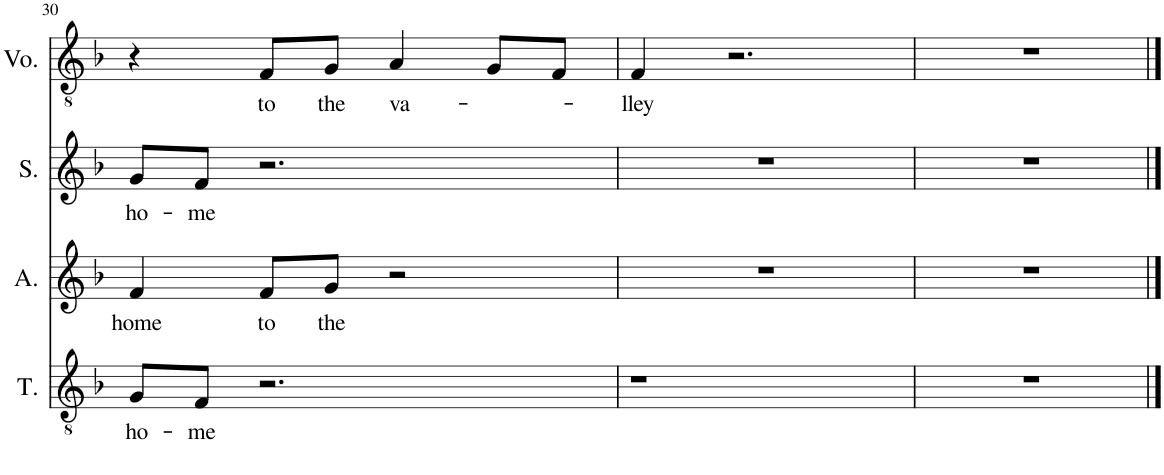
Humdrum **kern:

**kern	**text	**kern	**text	**kern	**text	**kern	**text
*part4	*part4	*part3	*part3	*part2	*part2	*part1	*part1
*staff4	*staff4	*staff3	*staff3	*staff2	*staff2	*staff1	*staff1
*I"Tenor	*	*I"Alto	*	*I"Soprano	*	*I"Voice	*
*I'T.	*	*I'A.	*	*I'S.	*	*I'Vo.	*
!!LO:PB:g=z
*clefGv2	*	*clefG2	*	*clefG2	*	*clefGv2	*
*k[b-]	*	*k[b-]	*	*k[b-]	*	*k[b-]	*
*M4/4	*	*M4/4	*	*M4/4	*	*M4/4	*
=30	=30	=30	=30	=30	=30	=30	=30
!	!LO:LY:b	!	!LO:LY:b	!	!LO:LY:b	!	!
8G/L	ho-	4f/	home	8g/L	ho-	4r	.
!	!LO:LY:b	!	!	!	!LO:LY:b	!	!
8F/J	-me	.	.	8f/J	-me	.	.
!	!	!	!LO:LY:b	!	!	!	!LO:LY:b
2.r	.	8f/L	to	2.r	.	8F/L	to
!	!	!	!LO:LY:b	!	!	!	!LO:LY:b
.	.	8g/J	the	.	.	8G/J	the
!	!	!	!	!	!	!	!LO:LY:b
.	.	2r	.	.	.	4A/	va-
.	.	.	.	.	.	8G/L	.
.	.	.	.	.	.	8F/J	.
=31	=31	=31	=31	=31	=31	=31	=31
!	!	!	!	!	!	!	!LO:LY:b
1r	.	1r	.	1r	.	4F/	-lley
.	.	.	.	.	.	2.r	.
=32	=32	=32	=32	=32	=32	=32	=32
1r	.	1r	.	1r	.	1r	.
==	==	==	==	==	==	==	==
*-	*-	*-	*-	*-	*-	*-	*-
